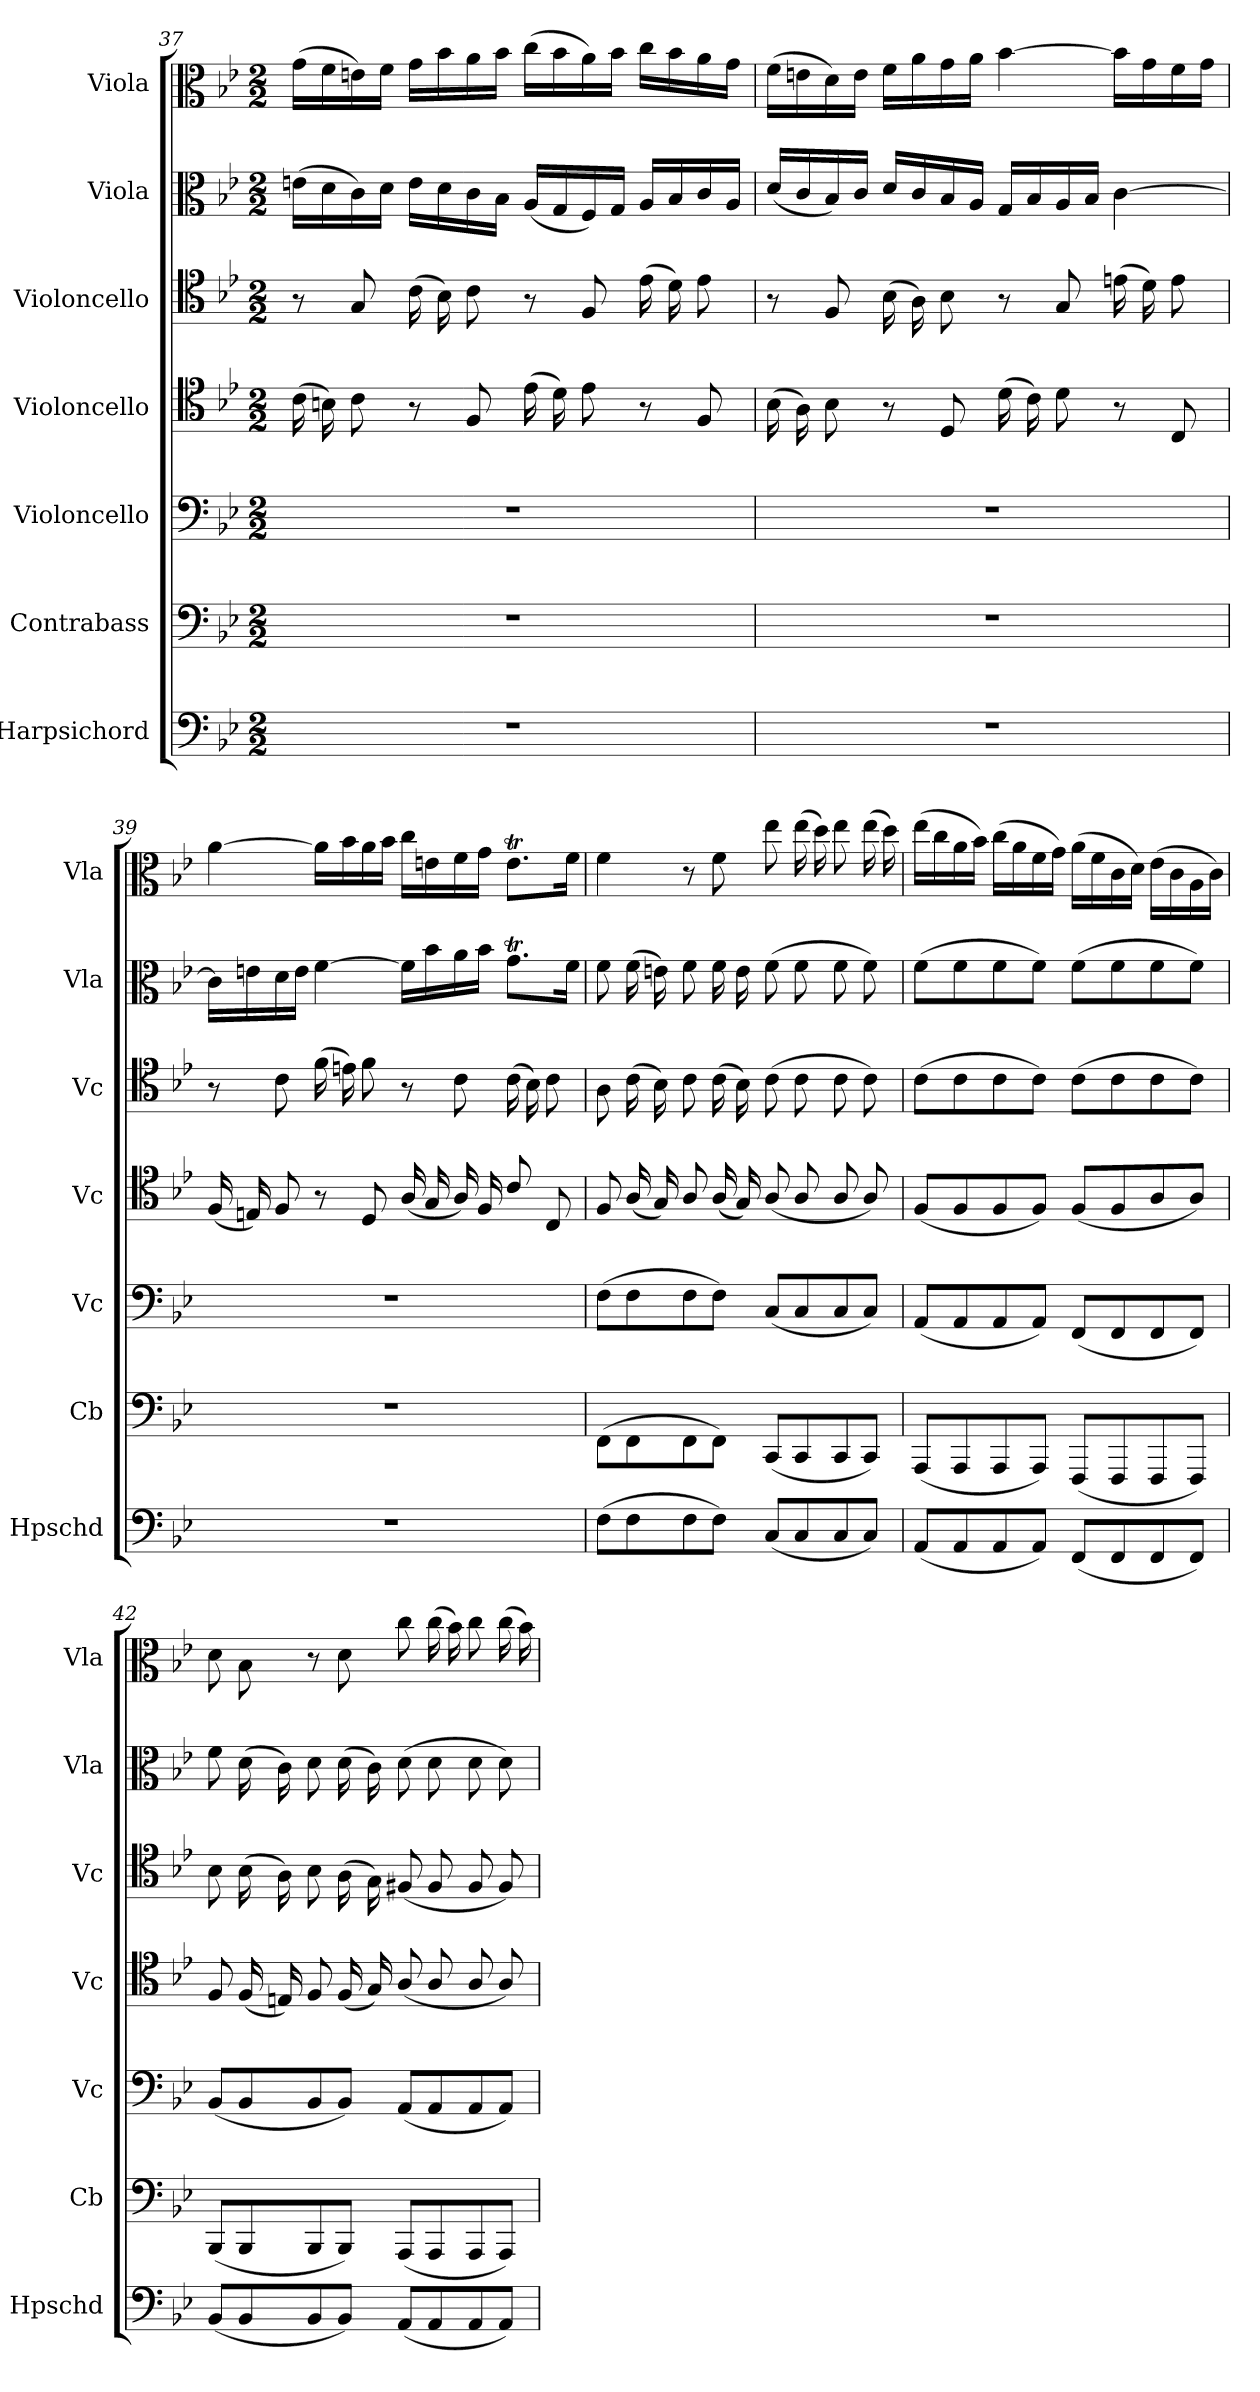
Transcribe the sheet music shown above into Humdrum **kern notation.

**kern	**kern	**kern	**kern	**kern	**kern	**kern
*part7	*part6	*part5	*part4	*part3	*part2	*part1
*staff7	*staff6	*staff5	*staff4	*staff3	*staff2	*staff1
*I"Harpsichord	*I"Contrabass	*I"Violoncello	*I"Violoncello	*I"Violoncello	*I"Viola	*I"Viola
*I'Hpschd	*I'Cb	*I'Vc	*I'Vc	*I'Vc	*I'Vla	*I'Vla
*clefF4	*clefF4	*clefF4	*clefC4	*clefC4	*clefC3	*clefC3
*	*ITrd7c12	*	*	*	*	*
*k[b-e-]	*k[b-e-]	*k[b-e-]	*k[b-e-]	*k[b-e-]	*k[b-e-]	*k[b-e-]
*B-:	*B-:	*B-:	*B-:	*B-:	*B-:	*B-:
*M2/2	*M2/2	*M2/2	*M2/2	*M2/2	*M2/2	*M2/2
=37	=37	=37	=37	=37	=37	=37
1r	1r	1r	(16c\	8r	(16en\LL	(16g\LL
.	.	.	16Bn\)	.	16d\	16f\
.	.	.	8c\	8G/	16c\)	16en\)
.	.	.	.	.	16d\JJ	16f\JJ
.	.	.	8r	(16c\	16e\LL	16g\LL
.	.	.	.	16B-\)	16d\	16b-\
.	.	.	8F/	8c\	16c\	16a\
.	.	.	.	.	16B-\JJ	16b-\JJ
.	.	.	(16e-\	8r	(16A/LL	(16cc\LL
.	.	.	16d\)	.	16G/	16b-\
.	.	.	8e-\	8F/	16F/)	16a\)
.	.	.	.	.	16G/JJ	16b-\JJ
.	.	.	8r	(16e-\	16A/LL	16cc\LL
.	.	.	.	16d\)	16B-/	16b-\
.	.	.	8F/	8e-\	16c/	16a\
.	.	.	.	.	16A/JJ	16g\JJ
=38	=38	=38	=38	=38	=38	=38
1r	1r	1r	(16B-\	8r	(16d/LL	(16f\LL
.	.	.	16A\)	.	16c/	16en\
.	.	.	8B-\	8F/	16B-/)	16d\)
.	.	.	.	.	16c/JJ	16e\JJ
.	.	.	8r	(16B-\	16d/LL	16f\LL
.	.	.	.	16A\)	16c/	16a\
.	.	.	8D/	8B-\	16B-/	16g\
.	.	.	.	.	16A/JJ	16a\JJ
.	.	.	(16d\	8r	16G/LL	[4b-\
.	.	.	16c\)	.	16B-/	.
.	.	.	8d\	8G/	16A/	.
.	.	.	.	.	16B-/JJ	.
.	.	.	8r	(16en\	[4c\	16b-\LL]
.	.	.	.	16d\)	.	16g\
.	.	.	8C/	8e\	.	16f\
.	.	.	.	.	.	16g\JJ
=39	=39	=39	=39	=39	=39	=39
1r	1r	1r	(16F/	8r	16c\LL]	[4a\
.	.	.	16En/)	.	16en\	.
.	.	.	8F/	8c\	16d\	.
.	.	.	.	.	16e\JJ	.
.	.	.	8r	(16f\	[4f\	16a\LL]
.	.	.	.	16en\)	.	16b-\
.	.	.	8D/	8f\	.	16a\
.	.	.	.	.	.	16b-\JJ
.	.	.	(16A/	8r	16f\LL]	16cc\LL
.	.	.	16G/	.	16b-\	16en\
.	.	.	16A/)	8c\	16a\	16f\
.	.	.	16F/	.	16b-\JJ	16g\JJ
.	.	.	8c/	(16c\	8.gT\L	8.et\L
.	.	.	.	16B-\)	.	.
.	.	.	8C/	8c\	.	.
.	.	.	.	.	16f\Jk	16f\Jk
=40	=40	=40	=40	=40	=40	=40
(8F\L	(8FFF\L	(8F\L	8F/	8A\	8f\	4f\
8F\	8FFF\	8F\	(16A/	(16c\	(16f\	.
.	.	.	16G/)	16B-\)	16en\)	.
8F\	8FFF\	8F\	8A/	8c\	8f\	8r
8F\J)	8FFF\J)	8F\J)	(16A/	(16c\	16f\	8f\
.	.	.	16G/)	16B-\)	16e\	.
(8C/L	(8CCC/L	(8C/L	(8A/	(8c\	(8f\	8ee-\
8C/	8CCC/	8C/	8A/	8c\	8f\	(16ee-\
.	.	.	.	.	.	16dd\)
8C/	8CCC/	8C/	8A/	8c\	8f\	8ee-\
8C/J)	8CCC/J)	8C/J)	8A/)	8c\)	8f\)	(16ee-\
.	.	.	.	.	.	16dd\)
=41	=41	=41	=41	=41	=41	=41
(8AA/L	(8AAAA/L	(8AA/L	(8F/L	(8c\L	(8f\L	(16ee-\LL
.	.	.	.	.	.	16cc\
8AA/	8AAAA/	8AA/	8F/	8c\	8f\	16a\
.	.	.	.	.	.	16b-\JJ)
8AA/	8AAAA/	8AA/	8F/	8c\	8f\	(16cc\LL
.	.	.	.	.	.	16a\
8AA/J)	8AAAA/J)	8AA/J)	8F/J)	8c\J)	8f\J)	16f\
.	.	.	.	.	.	16g\JJ)
(8FF/L	(8FFFF/L	(8FF/L	(8F/L	(8c\L	(8f\L	(16a\LL
.	.	.	.	.	.	16f\
8FF/	8FFFF/	8FF/	8F/	8c\	8f\	16c\
.	.	.	.	.	.	16d\JJ)
8FF/	8FFFF/	8FF/	8A/	8c\	8f\	(16e-\LL
.	.	.	.	.	.	16c\
8FF/J)	8FFFF/J)	8FF/J)	8A/J)	8c\J)	8f\J)	16A\
.	.	.	.	.	.	16c\JJ)
=42	=42	=42	=42	=42	=42	=42
(8BB-/L	(8BBBB-/L	(8BB-/L	8F/	8B-\	8f\	8d\
8BB-/	8BBBB-/	8BB-/	(16F/	(16B-\	(16d\	8B-\
.	.	.	16En/)	16A\)	16c\)	.
8BB-/	8BBBB-/	8BB-/	8F/	8B-\	8d\	8r
8BB-/J)	8BBBB-/J)	8BB-/J)	(16F/	(16A\	(16d\	8d\
.	.	.	16G/)	16G\)	16c\)	.
(8AA/L	(8AAAA/L	(8AA/L	(8A/	(8F#X/	(8d\	8cc\
8AA/	8AAAA/	8AA/	8A/	8F#/	8d\	(16cc\
.	.	.	.	.	.	16b-\)
8AA/	8AAAA/	8AA/	8A/	8F#/	8d\	8cc\
8AA/J)	8AAAA/J)	8AA/J)	8A/)	8F#/)	8d\)	(16cc\
.	.	.	.	.	.	16b-\)
=	=	=	=	=	=	=
*-	*-	*-	*-	*-	*-	*-
